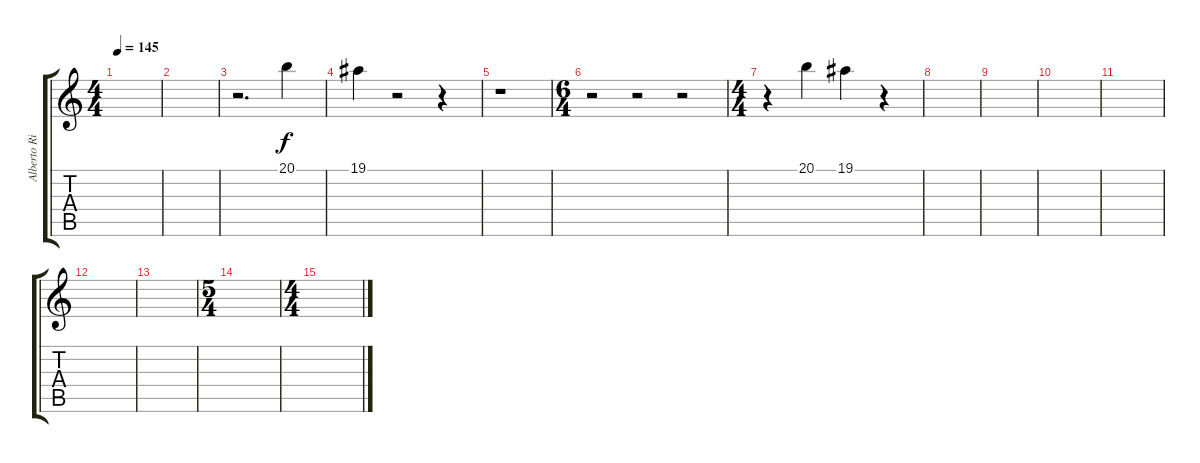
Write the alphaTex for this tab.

\track ("Alberto Rionda (I)" "Alberto Ri") {instrument pizzicatostrings}
\staff {score tabs}
\tuning (Eb4 Bb3 Gb3 Db3 Ab2 Eb2) {hide}
\ts (4 4)
\tempo 145
\clef g2
\ks c
|
|
r.2{d} 20.1.4 |
19.1.4 r.2 r.4 |
r.1 |
\ts (6 4)
r.2 r.2 r.2 |
\ts (4 4)
r.4 20.1.4 19.1.4 r.4 |
|
|
|
|
|
|
\ts (5 4)
|
\ts (4 4)
